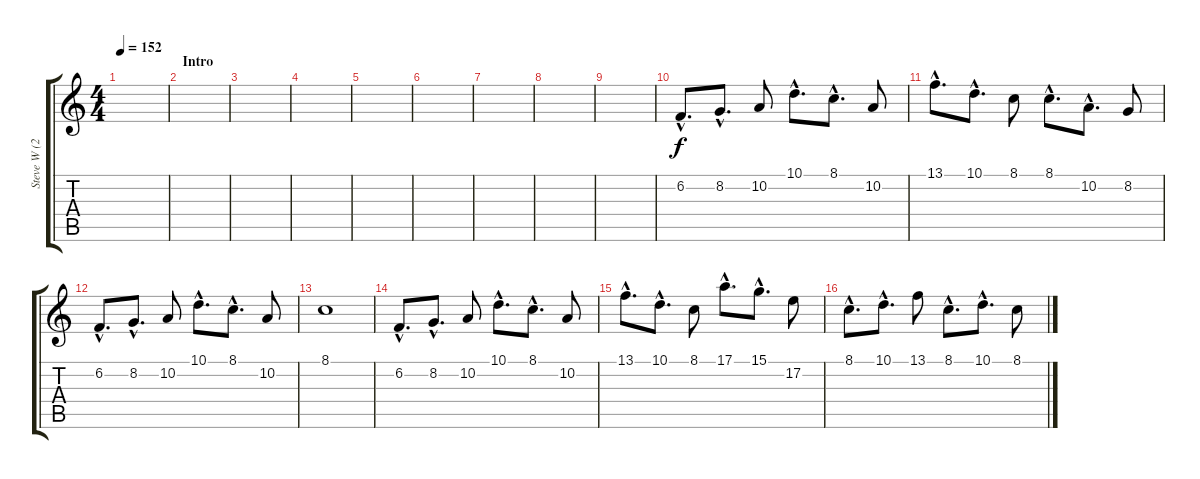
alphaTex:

\track ("Steve W (2)" "Steve W (2") {instrument lead1square}
\staff {score tabs}
\tuning (E4 B3 G3 D3 A2 E2) {hide}
\ts (4 4)
\tempo 152
\clef g2
\ks c
|
\section ("" "Intro")
|
|
|
|
|
|
|
|
6.2{hac}.8{d} 8.2{hac}.8{d} 10.2.8 10.1{hac}.8{d} 8.1{hac}.8{d} 10.2.8 |
13.1{hac}.8{d} 10.1{hac}.8{d} 8.1.8 8.1{hac}.8{d} 10.2{hac}.8{d} 8.2.8 |
6.2{hac}.8{d} 8.2{hac}.8{d} 10.2.8 10.1{hac}.8{d} 8.1{hac}.8{d} 10.2.8 |
8.1.1 |
6.2{hac}.8{d} 8.2{hac}.8{d} 10.2.8 10.1{hac}.8{d} 8.1{hac}.8{d} 10.2.8 |
13.1{hac}.8{d} 10.1{hac}.8{d} 8.1.8 17.1{hac}.8{d} 15.1{hac}.8{d} 17.2.8 |
8.1{hac}.8{d} 10.1{hac}.8{d} 13.1.8 8.1{hac}.8{d} 10.1{hac}.8{d} 8.1.8
